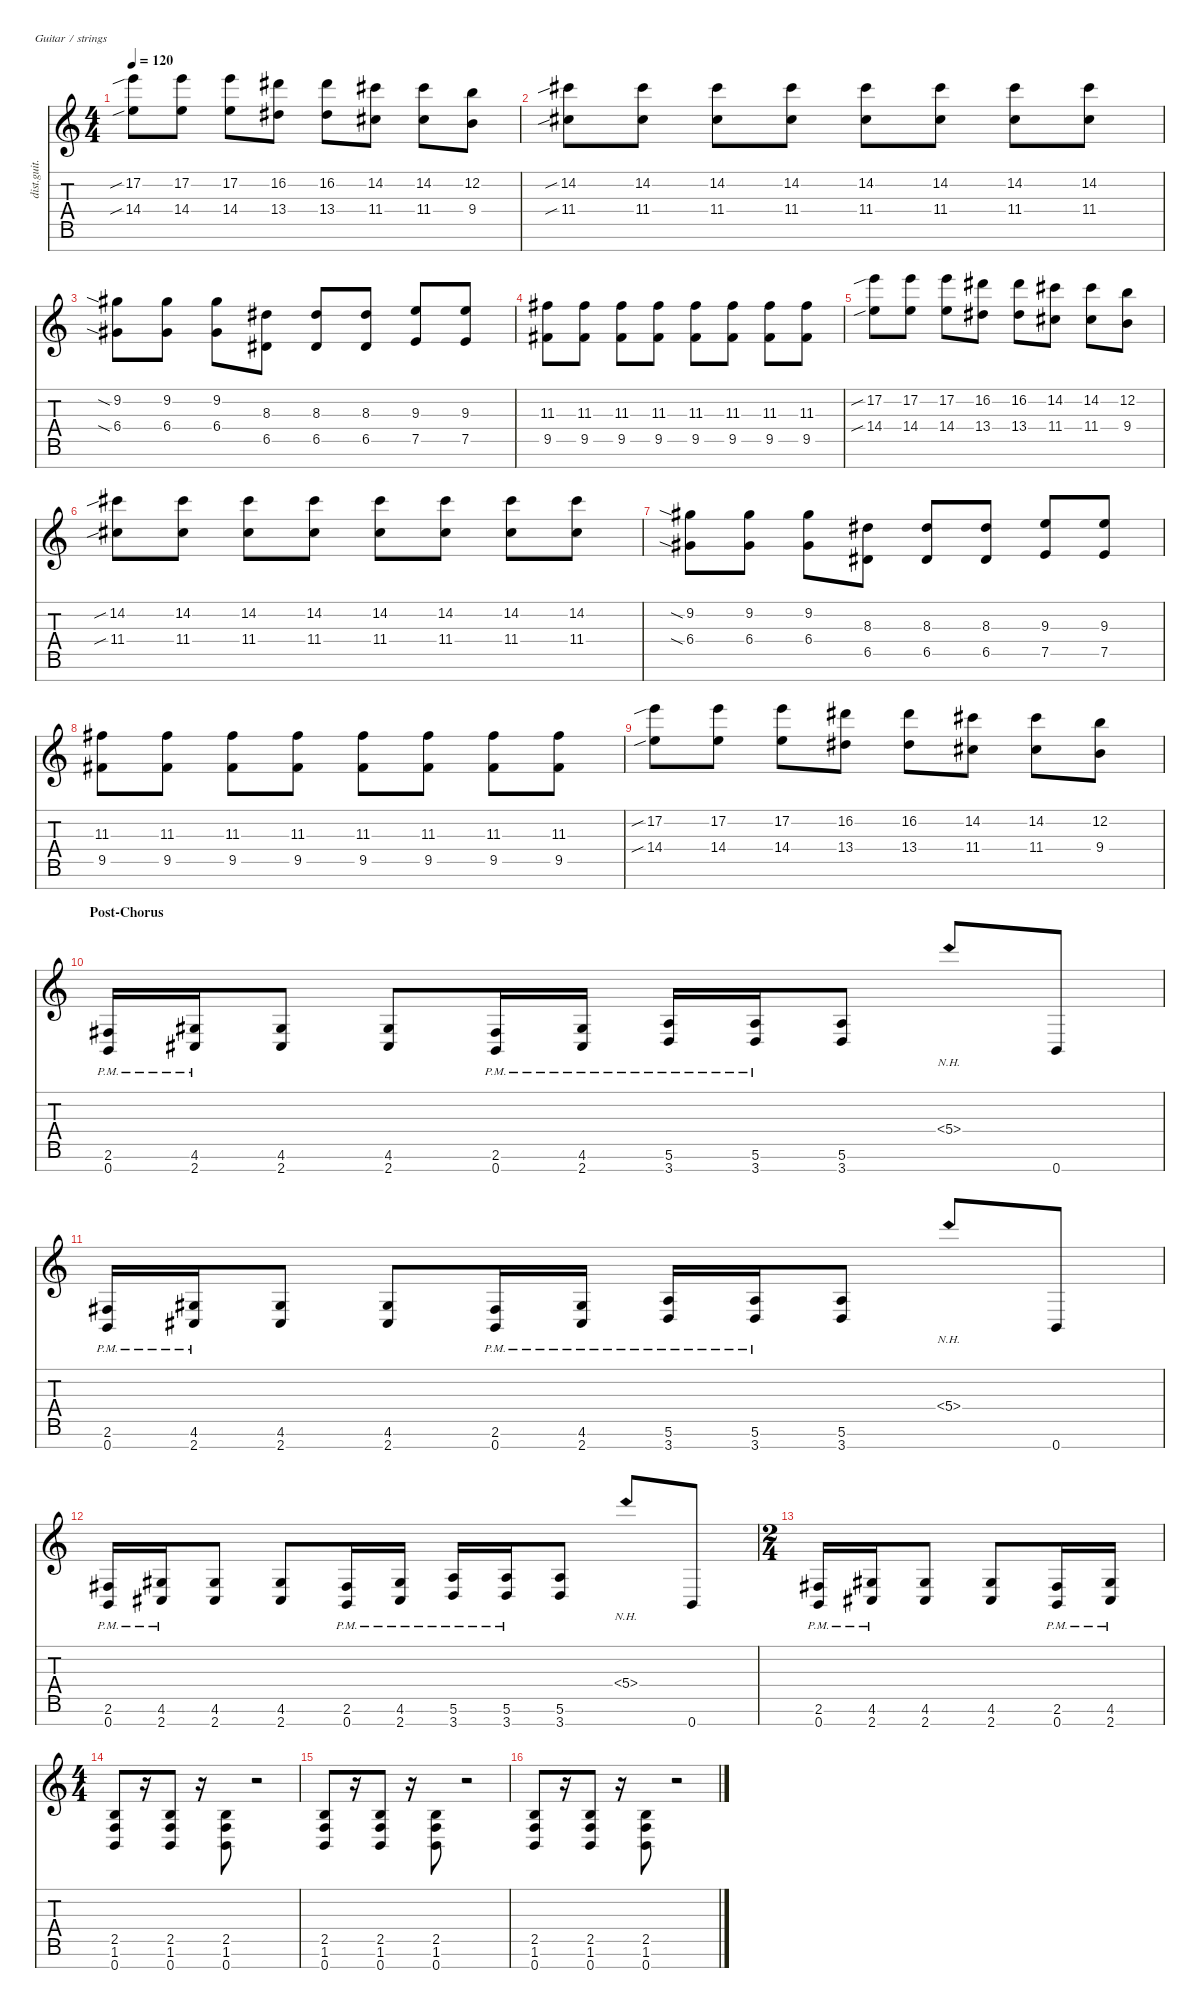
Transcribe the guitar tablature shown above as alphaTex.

\defaultSystemsLayout 4
\hideDynamics
\bracketExtendMode nobrackets
\track ("Distortion Guitar - Zoli" "dist.guit.") {instrument distortionguitar}
\staff {score tabs}
\tuning (E4 B3 G3 D3 A2 E2 B1)
\ts (4 4)
\tempo 120
\clef g2
\ks c
(14.4{sib} 17.2{sib}).8{dy ff beam Down} (14.4 17.2).8{beam Down} (14.4 17.2).8{beam Down} (13.4{acc #} 16.2{acc #}).8{beam Down} (13.4{acc #} 16.2{acc #}).8{beam Down} (11.4{acc #} 14.2{acc #}).8{beam Down} (11.4{acc #} 14.2{acc #}).8{beam Down} (9.4 12.2).8{beam Down} |
(11.4{sib acc #} 14.2{sib acc #}).8{beam Down} (11.4{acc #} 14.2{acc #}).8{beam Down} (11.4{acc #} 14.2{acc #}).8{beam Down} (11.4{acc #} 14.2{acc #}).8{beam Down} (11.4{acc #} 14.2{acc #}).8{beam Down} (11.4{acc #} 14.2{acc #}).8{beam Down} (11.4{acc #} 14.2{acc #}).8{beam Down} (11.4{acc #} 14.2{acc #}).8{beam Down} |
(6.4{sia acc #} 9.2{sia acc #}).8{beam Down} (6.4{acc #} 9.2{acc #}).8{beam Down} (6.4{acc #} 9.2{acc #}).8{beam Down} (6.5{acc #} 8.3{acc #}).8{beam Down} (6.5{acc #} 8.3{acc #}).8{beam Up} (6.5{acc #} 8.3{acc #}).8{beam Up} (7.5 9.3).8{beam Up} (7.5 9.3).8{beam Up} |
(9.5{acc #} 11.3{acc #}).8{beam Down} (9.5{acc #} 11.3{acc #}).8{beam Down} (9.5{acc #} 11.3{acc #}).8{beam Down} (9.5{acc #} 11.3{acc #}).8{beam Down} (9.5{acc #} 11.3{acc #}).8{beam Down} (9.5{acc #} 11.3{acc #}).8{beam Down} (9.5{acc #} 11.3{acc #}).8{beam Down} (9.5{acc #} 11.3{acc #}).8{beam Down} |
(14.4{sib} 17.2{sib}).8{beam Down} (14.4 17.2).8{beam Down} (14.4 17.2).8{beam Down} (13.4{acc #} 16.2{acc #}).8{beam Down} (13.4{acc #} 16.2{acc #}).8{beam Down} (11.4{acc #} 14.2{acc #}).8{beam Down} (11.4{acc #} 14.2{acc #}).8{beam Down} (9.4 12.2).8{beam Down} |
(11.4{sib acc #} 14.2{sib acc #}).8{beam Down} (11.4{acc #} 14.2{acc #}).8{beam Down} (11.4{acc #} 14.2{acc #}).8{beam Down} (11.4{acc #} 14.2{acc #}).8{beam Down} (11.4{acc #} 14.2{acc #}).8{beam Down} (11.4{acc #} 14.2{acc #}).8{beam Down} (11.4{acc #} 14.2{acc #}).8{beam Down} (11.4{acc #} 14.2{acc #}).8{beam Down} |
(6.4{sia acc #} 9.2{sia acc #}).8{beam Down} (6.4{acc #} 9.2{acc #}).8{beam Down} (6.4{acc #} 9.2{acc #}).8{beam Down} (6.5{acc #} 8.3{acc #}).8{beam Down} (6.5{acc #} 8.3{acc #}).8{beam Up} (6.5{acc #} 8.3{acc #}).8{beam Up} (7.5 9.3).8{beam Up} (7.5 9.3).8{beam Up} |
(9.5{acc #} 11.3{acc #}).8{beam Down} (9.5{acc #} 11.3{acc #}).8{beam Down} (9.5{acc #} 11.3{acc #}).8{beam Down} (9.5{acc #} 11.3{acc #}).8{beam Down} (9.5{acc #} 11.3{acc #}).8{beam Down} (9.5{acc #} 11.3{acc #}).8{beam Down} (9.5{acc #} 11.3{acc #}).8{beam Down} (9.5{acc #} 11.3{acc #}).8{beam Down} |
(14.4{sib} 17.2{sib}).8{beam Down} (14.4 17.2).8{beam Down} (14.4 17.2).8{beam Down} (13.4{acc #} 16.2{acc #}).8{beam Down} (13.4{acc #} 16.2{acc #}).8{beam Down} (11.4{acc #} 14.2{acc #}).8{beam Down} (11.4{acc #} 14.2{acc #}).8{beam Down} (9.4 12.2).8{beam Down} |
\section ("" "Post-Chorus")
(0.7{pm} 2.6{pm acc #}).16{beam Up} (2.7{pm acc #} 4.6{pm acc #}).16{beam Up} (2.7{acc #} 4.6{acc #}).8{beam Up} (2.7{acc #} 4.6{acc #}).8{beam Up} (0.7{pm} 2.6{pm acc #}).16{beam Up} (2.7{pm acc #} 4.6{pm acc #}).16{beam Up} (3.7{pm} 5.6).16{beam Up} (3.7{pm} 5.6).16{beam Up} (3.7 5.6).8{beam Up} 5.4{nh}.8{beam Up} 0.7.8{beam Up} |
(0.7{pm} 2.6{pm acc #}).16{beam Up} (2.7{pm acc #} 4.6{pm acc #}).16{beam Up} (2.7{acc #} 4.6{acc #}).8{beam Up} (2.7{acc #} 4.6{acc #}).8{beam Up} (0.7{pm} 2.6{pm acc #}).16{beam Up} (2.7{pm acc #} 4.6{pm acc #}).16{beam Up} (3.7{pm} 5.6).16{beam Up} (3.7{pm} 5.6).16{beam Up} (3.7 5.6).8{beam Up} 5.4{nh}.8{beam Up} 0.7.8{beam Up} |
(0.7{pm} 2.6{pm acc #}).16{beam Up} (2.7{pm acc #} 4.6{pm acc #}).16{beam Up} (2.7{acc #} 4.6{acc #}).8{beam Up} (2.7{acc #} 4.6{acc #}).8{beam Up} (0.7{pm} 2.6{pm acc #}).16{beam Up} (2.7{pm acc #} 4.6{pm acc #}).16{beam Up} (3.7{pm} 5.6).16{beam Up} (3.7{pm} 5.6).16{beam Up} (3.7 5.6).8{beam Up} 5.4{nh}.8{beam Up} 0.7.8{beam Up} |
\ts (2 4)
\beaming (8 2 2)
(0.7{pm} 2.6{pm acc #}).16{beam Up} (2.7{pm acc #} 4.6{pm acc #}).16{beam Up} (2.7{acc #} 4.6{acc #}).8{beam Up} (2.7{acc #} 4.6{acc #}).8{beam Up} (0.7{pm} 2.6{pm acc #}).16{beam Up} (2.7{pm acc #} 4.6{pm acc #}).16{beam Up} |
\ts (4 4)
\beaming (8 2 2 2 2)
(2.5 1.6 0.7).8{beam Up} r.16{beam Up} (2.5 1.6 0.7).8{beam Up} r.16{beam Down} (2.5 1.6 0.7).8{beam Up} r.2{beam Down} |
(2.5 1.6 0.7).8{beam Up} r.16{beam Up} (2.5 1.6 0.7).8{beam Up} r.16{beam Down} (2.5 1.6 0.7).8{beam Up} r.2{beam Down} |
(2.5 1.6 0.7).8{beam Up} r.16{beam Up} (2.5 1.6 0.7).8{beam Up} r.16{beam Down} (2.5 1.6 0.7).8{beam Up} r.2{beam Down}
